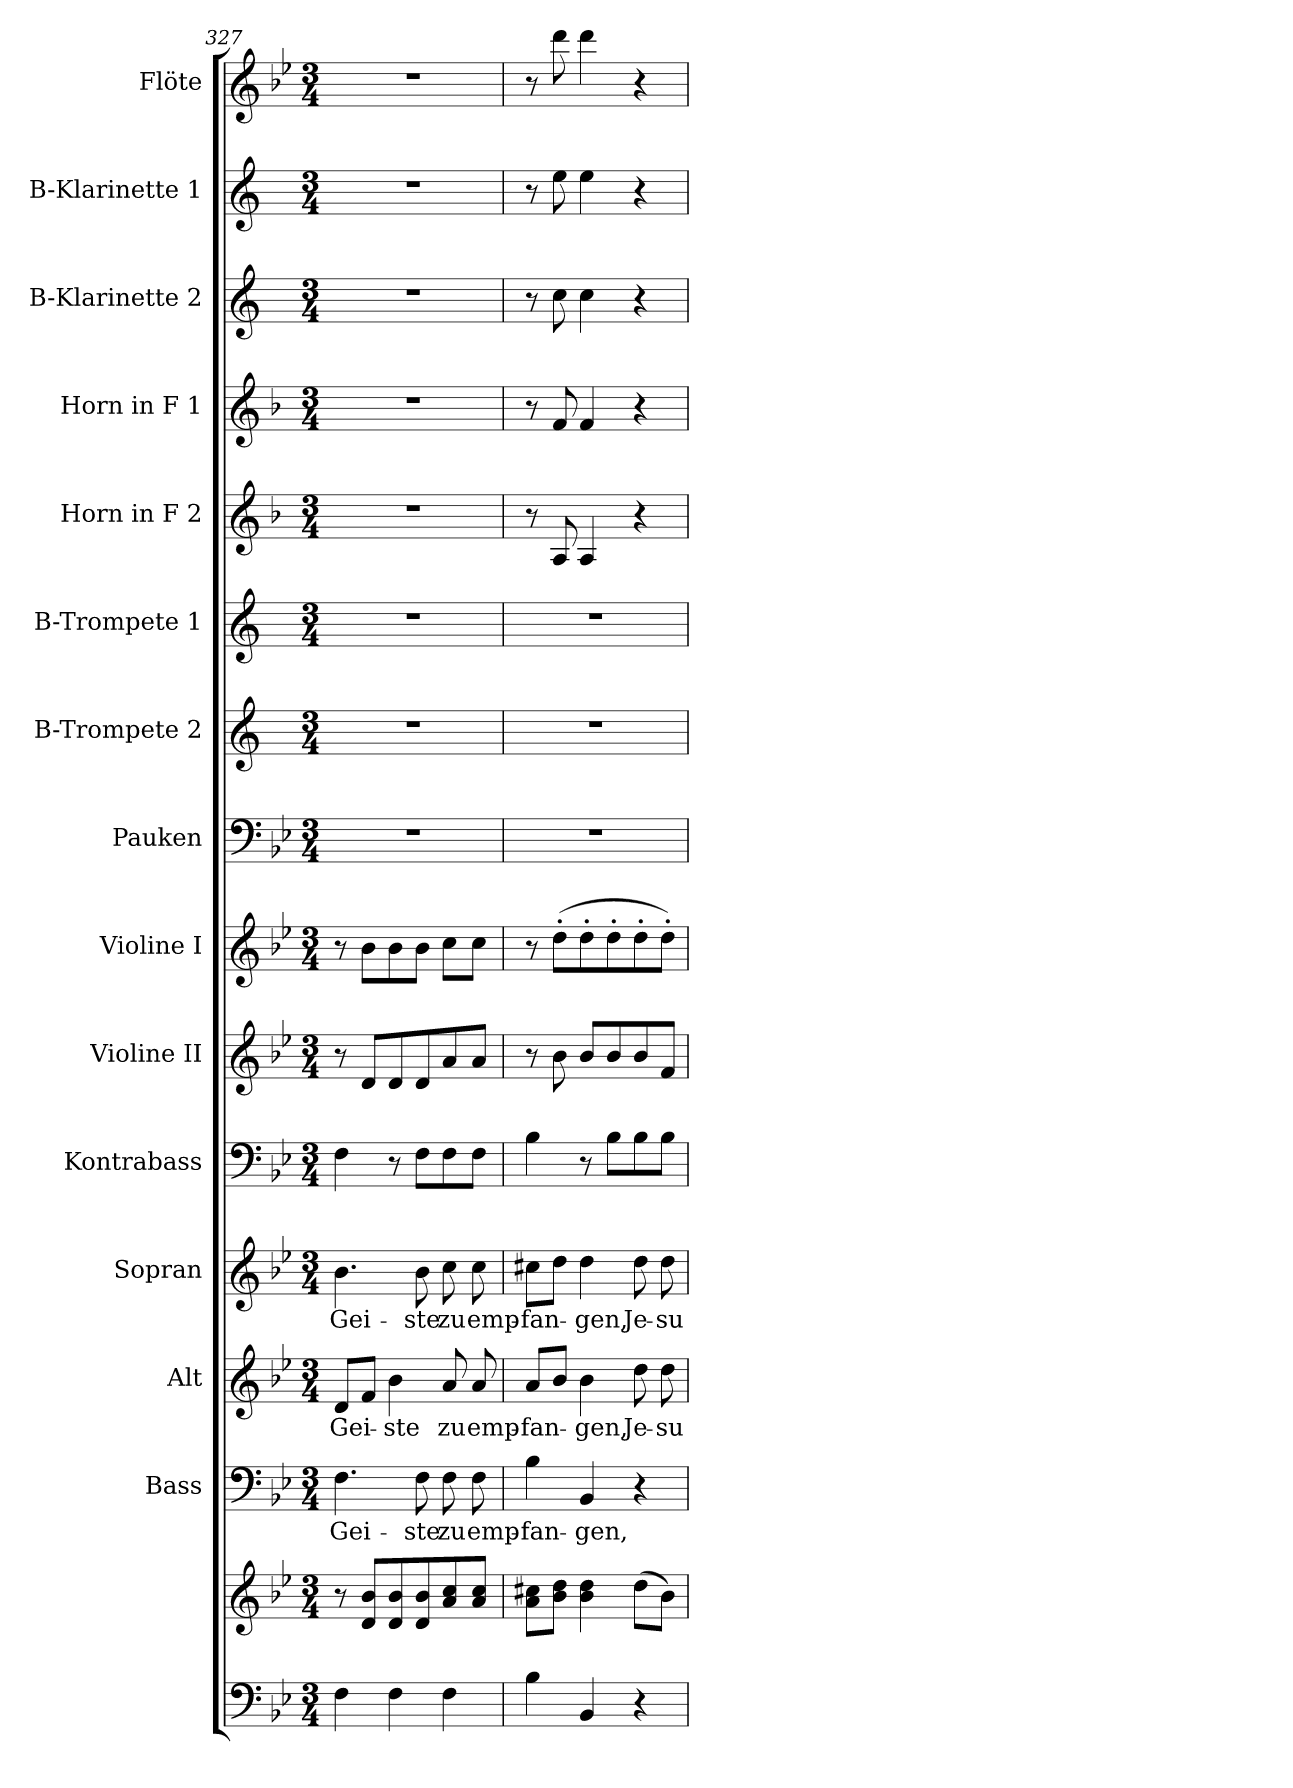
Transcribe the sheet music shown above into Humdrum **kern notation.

**kern	**kern	**kern	**text	**kern	**text	**kern	**text	**kern	**kern	**kern	**kern	**kern	**kern	**kern	**kern	**kern	**kern	**kern
*part15	*part15	*part14	*part14	*part13	*part13	*part12	*part12	*part11	*part10	*part9	*part8	*part7	*part6	*part5	*part4	*part3	*part2	*part1
*staff16	*staff15	*staff14	*staff14	*staff13	*staff13	*staff12	*staff12	*staff11	*staff10	*staff9	*staff8	*staff7	*staff6	*staff5	*staff4	*staff3	*staff2	*staff1
*	*	*I"Bass	*	*I"Alt	*	*I"Sopran	*	*I"Kontrabass	*I"Violine II	*I"Violine I	*I"Pauken	*I"B-Trompete 2	*I"B-Trompete 1	*I"Horn in F 2	*I"Horn in F 1	*I"B-Klarinette 2	*I"B-Klarinette 1	*I"Flöte
*	*	*I'B.	*	*I'A.	*	*I'S.	*	*I'Kb.	*I'Vl. II	*I'Vl. I	*I'Pk.	*I'B Trp. 2	*I'B Trp. 1	*	*	*I'B Kl. 2	*I'B Kl. 1	*I'Fl.
*clefF4	*clefG2	*clefF4	*	*clefG2	*	*clefG2	*	*clefF4	*clefG2	*clefG2	*clefF4	*clefG2	*clefG2	*clefG2	*clefG2	*clefG2	*clefG2	*clefG2
*	*	*	*	*	*	*	*	*ITrd7c12	*	*	*	*ITrd1c2	*ITrd1c2	*ITrd4c7	*ITrd4c7	*ITrd1c2	*ITrd1c2	*
*k[b-e-]	*k[b-e-]	*k[b-e-]	*	*k[b-e-]	*	*k[b-e-]	*	*k[b-e-]	*k[b-e-]	*k[b-e-]	*k[b-e-]	*k[b-e-]	*k[b-e-]	*k[b-e-]	*k[b-e-]	*k[b-e-]	*k[b-e-]	*k[b-e-]
*B-:	*B-:	*B-:	*	*B-:	*	*B-:	*	*B-:	*B-:	*B-:	*B-:	*B-:	*B-:	*B-:	*B-:	*B-:	*B-:	*B-:
*M3/4	*M3/4	*M3/4	*	*M3/4	*	*M3/4	*	*M3/4	*M3/4	*M3/4	*M3/4	*M3/4	*M3/4	*M3/4	*M3/4	*M3/4	*M3/4	*M3/4
=327	=327	=327	=327	=327	=327	=327	=327	=327	=327	=327	=327	=327	=327	=327	=327	=327	=327	=327
!	!	!	!LO:LY:b	!	!LO:LY:b	!	!LO:LY:b	!	!	!	!	!	!	!	!	!	!	!
4F\	8r	4.F\	Gei-	8d/L	Gei-	4.b-\	Gei-	4FF\	8r	8r	2.r	2.r	2.r	2.r	2.r	2.r	2.r	2.r
.	8d/ 8b-/L	.	.	8f/J	.	.	.	.	8d/L	8b-\L	.	.	.	.	.	.	.	.
!	!	!	!	!	!LO:LY:b	!	!	!	!	!	!	!	!	!	!	!	!	!
4F\	8d/ 8b-/	.	.	4b-\	-ste	.	.	8r	8d/	8b-\	.	.	.	.	.	.	.	.
!	!	!	!LO:LY:b	!	!	!	!LO:LY:b	!	!	!	!	!	!	!	!	!	!	!
.	8d/ 8b-/	8F\	-ste	.	.	8b-\	-ste	8FF\L	8d/	8b-\J	.	.	.	.	.	.	.	.
!	!	!	!LO:LY:b	!	!LO:LY:b	!	!LO:LY:b	!	!	!	!	!	!	!	!	!	!	!
4F\	8a/ 8cc/	8F\	zu	8a/	zu	8cc\	zu	8FF\	8a/	8cc\L	.	.	.	.	.	.	.	.
!	!	!	!LO:LY:b	!	!LO:LY:b	!	!LO:LY:b	!	!	!	!	!	!	!	!	!	!	!
.	8a/ 8cc/J	8F\	emp-	8a/	emp-	8cc\	emp-	8FF\J	8a/J	8cc\J	.	.	.	.	.	.	.	.
=328	=328	=328	=328	=328	=328	=328	=328	=328	=328	=328	=328	=328	=328	=328	=328	=328	=328	=328
!	!	!	!LO:LY:b	!	!LO:LY:b	!	!LO:LY:b	!	!	!	!	!	!	!	!	!	!	!
4B-\	8a\ 8cc#X\L	4B-\	-fan-	8a/L	-fan-	8cc#X\L	-fan-	4BB-\	8r	8r	2.r	2.r	2.r	8r	8r	8r	8r	8r
.	8b-\ 8dd\J	.	.	8b-/J	.	8dd\J	.	.	8b-\	(>8dd'>\L	.	.	.	8D/	8B-/	8b-\	8dd\	8ddd\
!	!	!	!LO:LY:b	!	!LO:LY:b	!	!LO:LY:b	!	!	!	!	!	!	!	!	!	!	!
4BB-/	4b-\ 4dd\	4BB-/	-gen,	4b-\	-gen,	4dd\	-gen,	8r	8b-/L	8dd'>\	.	.	.	4D/	4B-/	4b-\	4dd\	4ddd\
.	.	.	.	.	.	.	.	8BB-\L	8b-/	8dd'>\	.	.	.	.	.	.	.	.
!	!	!	!	!	!LO:LY:b	!	!LO:LY:b	!	!	!	!	!	!	!	!	!	!	!
4r	(>8dd\L	4r	.	8dd\	Je-	8dd\	Je-	8BB-\	8b-/	8dd'>\	.	.	.	4r	4r	4r	4r	4r
!	!	!	!	!	!LO:LY:b	!	!LO:LY:b	!	!	!	!	!	!	!	!	!	!	!
.	8b-\J)	.	.	8dd\	-su	8dd\	-su	8BB-\J	8f/J	8dd'>\J)	.	.	.	.	.	.	.	.
=	=	=	=	=	=	=	=	=	=	=	=	=	=	=	=	=	=	=
*-	*-	*-	*-	*-	*-	*-	*-	*-	*-	*-	*-	*-	*-	*-	*-	*-	*-	*-
